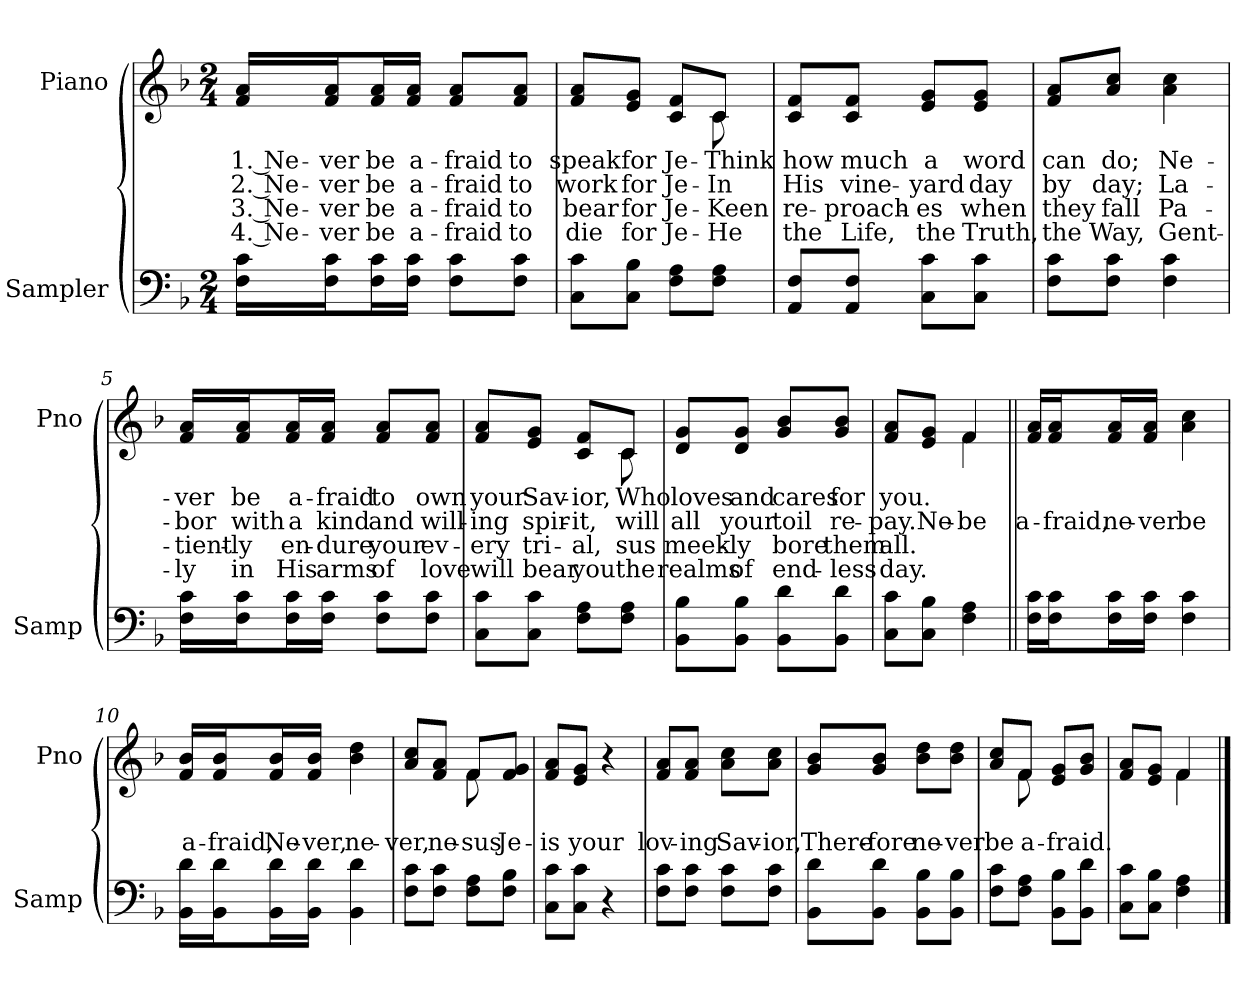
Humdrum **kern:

**kern	**kern	**text	**text	**text	**text
*part2	*part1	*part1	*part1	*part1	*part1
*staff2	*staff1	*staff1	*staff1	*staff1	*staff1
*I"Sampler	*I"Piano	*	*	*	*
*I'Samp	*I'Pno	*	*	*	*
*clefF4	*clefG2	*	*	*	*
*k[b-]	*k[b-]	*	*	*	*
*F:	*F:	*	*	*	*
*M2/4	*M2/4	*	*	*	*
=1	=1	=1	=1	=1	=1
16F\ 16c\LL	16f/ 16a/LL	1. Ne-	2. Ne-	3. Ne-	4. Ne-
16F\ 16c\J	16f/ 16a/J	-ver	-ver	-ver	-ver
16F\ 16c\L	16f/ 16a/L	be	be	be	be
16F\ 16c\JJ	16f/ 16a/JJ	a-	a-	a-	a-
8F\ 8c\L	8f/ 8a/L	-fraid	-fraid	-fraid	-fraid
8F\ 8c\J	8f/ 8a/J	to	to	to	to
=2	=2	=2	=2	=2	=2
*	*^	*	*	*	*
8C\ 8c\L	8f/ 8a/L	4.ryy	speak	work	bear	die
8C\ 8B-\J	8e/ 8g/J	.	for	for	for	for
8F\ 8A\L	8c/ 8f/L	.	Je-	Je-	Je-	Je-
8F\ 8A\J	8c/J	8c	Think	In	Keen	He
*	*v	*v	*	*	*	*
=3	=3	=3	=3	=3	=3
8AA/ 8F/L	8c/ 8f/L	how	His	re-	the
8AA/ 8F/J	8c/ 8f/J	much	vine-	-proach-	Life,
8C\ 8c\L	8e/ 8g/L	a	-yard	-es	the
8C\ 8c\J	8e/ 8g/J	word	day	when	Truth,
=4	=4	=4	=4	=4	=4
8F\ 8c\L	8f/ 8a/L	can	by	they	the
8F\ 8c\J	8a/ 8cc/J	do;	day;	fall	Way,
4F 4c	4a 4cc	Ne-	La-	Pa-	Gent-
=5	=5	=5	=5	=5	=5
16F\ 16c\LL	16f/ 16a/LL	-ver	-bor	-tient-	-ly
16F\ 16c\J	16f/ 16a/J	be	with	-ly	in
16F\ 16c\L	16f/ 16a/L	a-	a	en-	His
16F\ 16c\JJ	16f/ 16a/JJ	-fraid	kind	-dure	arms
8F\ 8c\L	8f/ 8a/L	to	and	your	of
8F\ 8c\J	8f/ 8a/J	own	will-	ev-	love
=6	=6	=6	=6	=6	=6
*	*^	*	*	*	*
8C\ 8c\L	8f/ 8a/L	4.ryy	your	-ing	-ery	will
8C\ 8c\J	8e/ 8g/J	.	Sav-	spir-	tri-	bear
8F\ 8A\L	8c/ 8f/L	.	-ior,	-it,	-al,	you
8F\ 8A\J	8c/J	8c	Who	will	-sus	the
*	*v	*v	*	*	*	*
=7	=7	=7	=7	=7	=7
8BB-\ 8B-\L	8d/ 8g/L	loves	all	meek-	realms
8BB-\ 8B-\J	8d/ 8g/J	and	your	-ly	of
8BB-\ 8d\L	8g/ 8b-/L	cares	toil	bore	end-
8BB-\ 8d\J	8g/ 8b-/J	for	re-	them	-less
=8	=8	=8	=8	=8	=8
*	*^	*	*	*	*
8C\ 8c\L	8f/ 8a/L	4ryy	you.	-pay.	all.	day.
8C\ 8B-\J	8e/ 8g/J	.	.	Ne-	.	.
4F 4A	4f/	4f	.	be	.	.
=9||	=9||	=9||	=9||	=9||	=9||	=9||
!	!LO:TX:t=Refrain	!	!	!	!	!
*	*v	*v	*	*	*	*
16F\ 16c\LL	16f/ 16a/LL	.	a-	.	.
16F\ 16c\J	16f/ 16a/J	.	-fraid,	.	.
16F\ 16c\L	16f/ 16a/L	.	ne-	.	.
16F\ 16c\JJ	16f/ 16a/JJ	.	-ver	.	.
4F 4c	4a 4cc	.	be	.	.
=10	=10	=10	=10	=10	=10
16BB-\ 16d\LL	16f/ 16b-/LL	.	a-	.	.
16BB-\ 16d\J	16f/ 16b-/J	.	-fraid,	.	.
16BB-\ 16d\L	16f/ 16b-/L	.	Ne-	.	.
16BB-\ 16d\JJ	16f/ 16b-/JJ	.	-ver,	.	.
4BB- 4d	4b- 4dd	.	ne-	.	.
=11	=11	=11	=11	=11	=11
*	*^	*	*	*	*
8F\ 8c\L	8a/ 8cc/L	4ryy	.	-ver,	.	.
8F\ 8c\J	8f/ 8a/J	.	.	ne-	.	.
8F\ 8A\L	8f/L	8f	.	-sus	.	.
8F\ 8B-\J	8f/ 8g/J	8ryy	.	Je-	.	.
*	*v	*v	*	*	*	*
=12	=12	=12	=12	=12	=12
8C\ 8c\L	8f/ 8a/L	.	is	.	.
8C\ 8c\J	8e/ 8g/J	.	your	.	.
4r	4r	.	.	.	.
=13	=13	=13	=13	=13	=13
8F\ 8c\L	8f/ 8a/L	.	lov-	.	.
8F\ 8c\J	8f/ 8a/J	.	-ing	.	.
8F\ 8c\L	8a\ 8cc\L	.	Sav-	.	.
8F\ 8c\J	8a\ 8cc\J	.	-ior,	.	.
=14	=14	=14	=14	=14	=14
8BB-\ 8d\L	8g/ 8b-/L	.	There-	.	.
8BB-\ 8d\J	8g/ 8b-/J	.	-fore	.	.
8BB-\ 8B-\L	8b-\ 8dd\L	.	ne-	.	.
8BB-\ 8B-\J	8b-\ 8dd\J	.	-ver	.	.
=15	=15	=15	=15	=15	=15
*	*^	*	*	*	*
8F\ 8c\L	8a/ 8cc/L	8ryy	.	be	.	.
8F\ 8A\J	8f/J	8f	.	a-	.	.
8BB-\ 8B-\L	8e/ 8g/L	4ryy	.	-fraid.	.	.
8BB-\ 8d\J	8g/ 8b-/J	.	.	.	.	.
=16	=16	=16	=16	=16	=16	=16
8C\ 8c\L	8f/ 8a/L	4ryy	.	.	.	.
8C\ 8B-\J	8e/ 8g/J	.	.	.	.	.
4F 4A	4f/	4f	.	.	.	.
*	*v	*v	*	*	*	*
==	==	==	==	==	==
*-	*-	*-	*-	*-	*-
